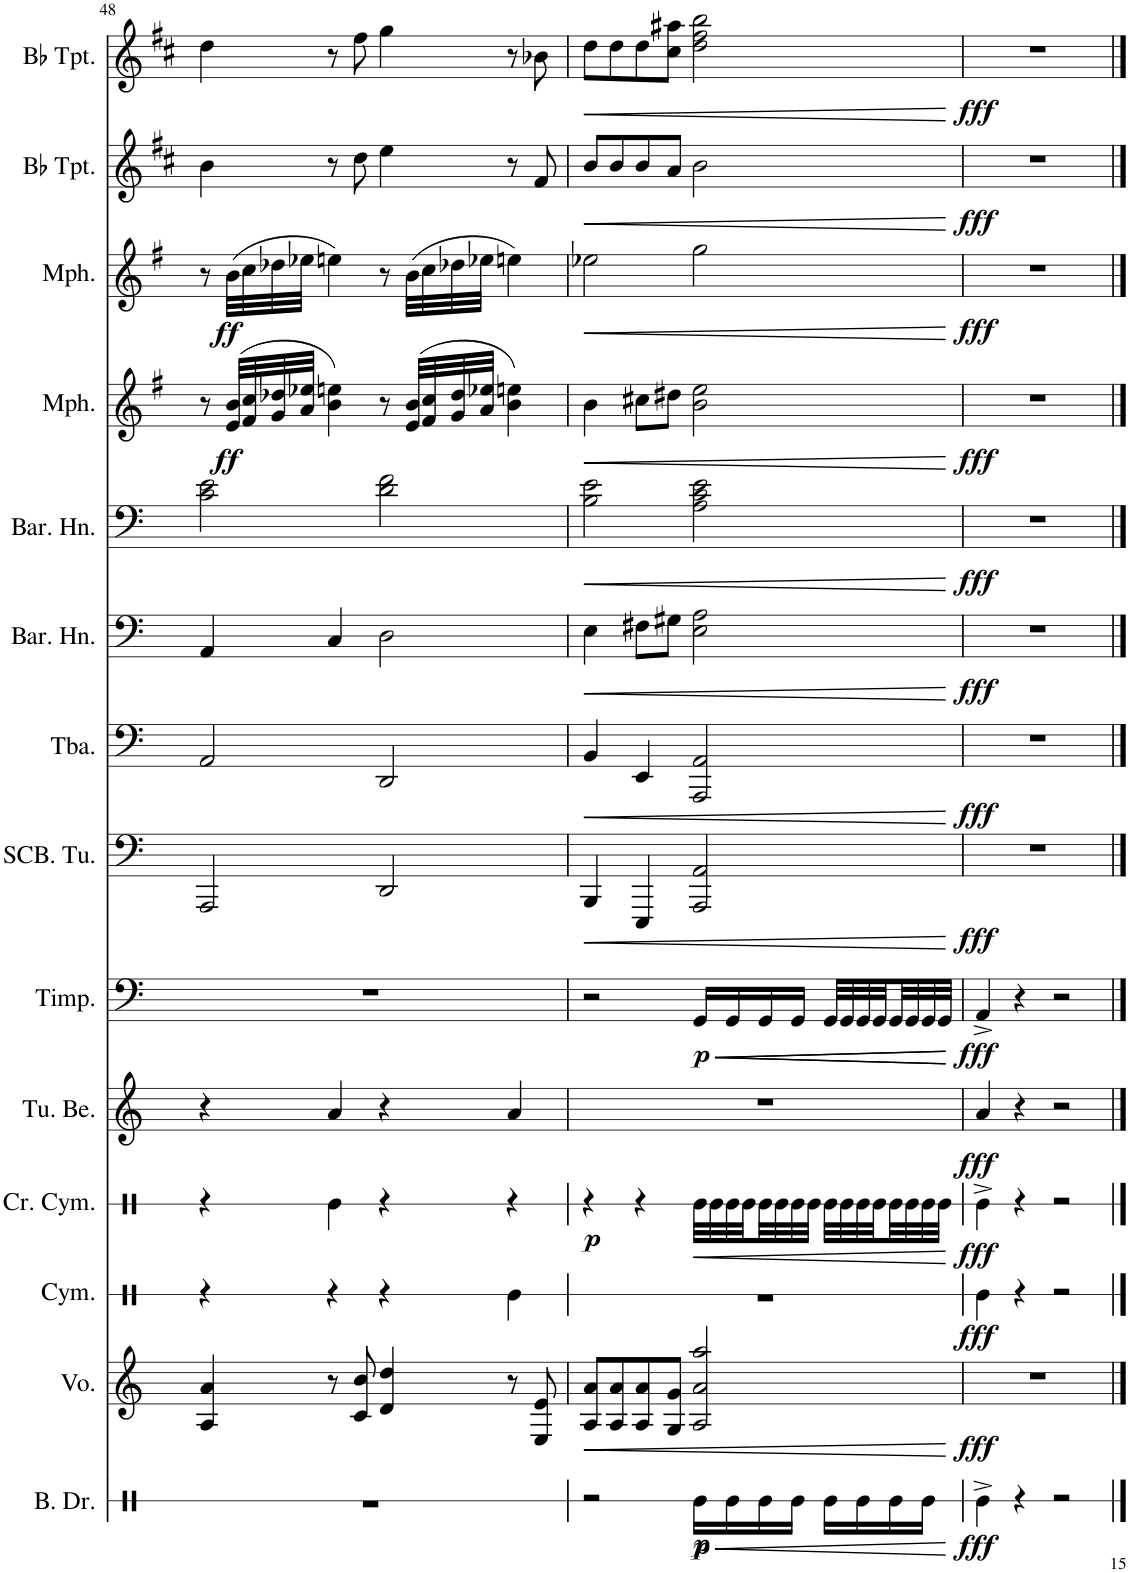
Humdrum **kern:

**kern	**dynam	**kern	**dynam	**kern	**dynam	**kern	**dynam	**kern	**dynam	**kern	**dynam	**kern	**dynam	**kern	**dynam	**kern	**dynam	**kern	**dynam	**kern	**dynam	**kern	**dynam	**kern	**dynam	**kern	**dynam
*part14	*part14	*part13	*part13	*part12	*part12	*part11	*part11	*part10	*part10	*part9	*part9	*part8	*part8	*part7	*part7	*part6	*part6	*part5	*part5	*part4	*part4	*part3	*part3	*part2	*part2	*part1	*part1
*staff14	*staff14	*staff13	*staff13	*staff12	*staff12	*staff11	*staff11	*staff10	*staff10	*staff9	*staff9	*staff8	*staff8	*staff7	*staff7	*staff6	*staff6	*staff5	*staff5	*staff4	*staff4	*staff3	*staff3	*staff2	*staff2	*staff1	*staff1
*I"Bass Drum	*	*I"Voice	*	*I"Cymbal	*	*I"Crash Cymbal	*	*I"Tubular Bells	*	*I"Timpani	*	*I"Sub-Contrabass Tuba	*	*I"Tuba	*	*I"Baritone Horn	*	*I"Baritone Horn	*	*I"Mellophone	*	*I"Mellophone	*	*I"Bb Trumpet	*	*I"Bb Trumpet	*
*I'B. Dr.	*	*I'Vo.	*	*I'Cym.	*	*I'Cr. Cym.	*	*I'Tu. Be.	*	*I'Timp.	*	*I'SCB. Tu.	*	*I'Tba.	*	*I'Bar. Hn.	*	*I'Bar. Hn.	*	*I'Mph.	*	*I'Mph.	*	*I'Bb Tpt.	*	*I'Bb Tpt.	*
!!LO:PB:g=z
*clefX	*	*clefG2	*	*clefX	*	*clefX	*	*clefG2	*	*clefF4	*	*clefF4	*	*clefF4	*	*clefF4	*	*clefF4	*	*clefG2	*	*clefG2	*	*clefG2	*	*clefG2	*
*	*	*	*	*	*	*	*	*	*	*	*	*	*	*	*	*Trd4c7	*	*Trd4c7	*	*Trd4c7	*	*Trd4c7	*	*Trd1c2	*	*Trd1c2	*
*k[]	*	*k[]	*	*k[]	*	*k[]	*	*k[]	*	*k[]	*	*k[]	*	*k[]	*	*k[]	*	*k[]	*	*k[f#]	*	*k[f#]	*	*k[f#c#]	*	*k[f#c#]	*
*M4/4	*	*M4/4	*	*M4/4	*	*M4/4	*	*M4/4	*	*M4/4	*	*M4/4	*	*M4/4	*	*M4/4	*	*M4/4	*	*M4/4	*	*M4/4	*	*M4/4	*	*M4/4	*
=48	=48	=48	=48	=48	=48	=48	=48	=48	=48	=48	=48	=48	=48	=48	=48	=48	=48	=48	=48	=48	=48	=48	=48	=48	=48	=48	=48
1r	.	4A/ 4a/	.	4r	.	4r	.	4r	.	1r	.	2AAA/	.	2AA/	.	4AA/	.	2c\ 2e\	.	8r	.	8r	.	4b\	.	4dd\	.
!	!	!	!	!	!	!	!	!	!	!	!	!	!	!	!	!	!	!	!	!	!LO:DY:b	!	!LO:DY:b	!	!	!	!
.	.	.	.	.	.	.	.	.	.	.	.	.	.	.	.	.	.	.	.	(32e/ 32b/LLL	ff	(32b\LLL	ff	.	.	.	.
.	.	.	.	.	.	.	.	.	.	.	.	.	.	.	.	.	.	.	.	32f#/ 32cc/	.	32cc\	.	.	.	.	.
.	.	.	.	.	.	.	.	.	.	.	.	.	.	.	.	.	.	.	.	32g/ 32dd-X/	.	32dd-X\	.	.	.	.	.
.	.	.	.	.	.	.	.	.	.	.	.	.	.	.	.	.	.	.	.	32a/ 32ee-X/JJJ	.	32ee-X\JJJ	.	.	.	.	.
.	.	8r	.	4r	.	4Re\	.	4a/	.	.	.	.	.	.	.	4C/	.	.	.	4b\ 4een\)	.	4een\)	.	8r	.	8r	.
.	.	8c/ 8cc/	.	.	.	.	.	.	.	.	.	.	.	.	.	.	.	.	.	.	.	.	.	8dd\	.	8ff#\	.
.	.	4d/ 4dd/	.	4r	.	4r	.	4r	.	.	.	2DD/	.	2DD/	.	2D\	.	2d\ 2f\	.	8r	.	8r	.	4ee\	.	4gg\	.
.	.	.	.	.	.	.	.	.	.	.	.	.	.	.	.	.	.	.	.	(32e/ 32b/LLL	.	(32b\LLL	.	.	.	.	.
.	.	.	.	.	.	.	.	.	.	.	.	.	.	.	.	.	.	.	.	32f#/ 32cc/	.	32cc\	.	.	.	.	.
.	.	.	.	.	.	.	.	.	.	.	.	.	.	.	.	.	.	.	.	32g/ 32dd-/	.	32dd-X\	.	.	.	.	.
.	.	.	.	.	.	.	.	.	.	.	.	.	.	.	.	.	.	.	.	32a/ 32ee-X/JJJ	.	32ee-X\JJJ	.	.	.	.	.
.	.	8r	.	4Re\	.	4r	.	4a/	.	.	.	.	.	.	.	.	.	.	.	4b\ 4een\)	.	4een\)	.	8r	.	8r	.
.	.	8E/ 8e/	.	.	.	.	.	.	.	.	.	.	.	.	.	.	.	.	.	.	.	.	.	8f#/	.	8b-X\	.
=49	=49	=49	=49	=49	=49	=49	=49	=49	=49	=49	=49	=49	=49	=49	=49	=49	=49	=49	=49	=49	=49	=49	=49	=49	=49	=49	=49
!	!	!	!LO:HP:b	!	!	!	!LO:DY:b	!	!	!	!	!	!LO:HP:b	!	!LO:HP:b	!	!LO:HP:b	!	!LO:HP:b	!	!LO:HP:b	!	!LO:HP:b	!	!LO:HP:b	!	!LO:HP:b
2r	.	8A/ 8a/L	<	1r	.	4r	p	1r	.	2r	.	4BBB/	<	4BB/	<	4E\	<	2B\ 2e\	<	4b\	<	2ee-X\	<	8b/L	<	8dd\L	<
.	.	8A/ 8a/	.	.	.	.	.	.	.	.	.	.	.	.	.	.	.	.	.	.	.	.	.	8b/	.	8dd\	.
.	.	8A/ 8a/	.	.	.	4r	.	.	.	.	.	4EEE/	.	4EE/	.	8F#X\L	.	.	.	8cc#X\L	.	.	.	8b/	.	8dd\	.
.	.	8G/ 8g/J	.	.	.	.	.	.	.	.	.	.	.	.	.	8G#X\J	.	.	.	8dd#X\J	.	.	.	8a/J	.	8cc#\ 8aa#X\J	.
!	!LO:HP:b	!	!	!	!	!	!LO:HP:b	!	!	!	!LO:HP:b	!	!	!	!	!	!	!	!	!	!	!	!	!	!	!	!
!	!LO:DY:n=1:b	!	!	!	!	!	!	!	!	!	!	!	!	!	!	!	!	!	!	!	!	!	!	!	!	!	!
!	!LO:DY:n=2:b	!	!	!	!	!	!	!	!	!	!LO:DY:n=1:b	!	!	!	!	!	!	!	!	!	!	!	!	!	!	!	!
16Re\LL	< p p	2A/ 2a/ 2aa/	.	.	.	32Re\LLL	<	.	.	16GG/LL	< p	2AAA/ 2AA/	.	2AAA/ 2AA/	.	2E\ 2A\	.	2A\ 2c\ 2e\	.	2b\ 2ee\	.	2gg\	.	2b\	.	2dd\ 2ff#\ 2bb\	.
.	.	.	.	.	.	32Re\	.	.	.	.	.	.	.	.	.	.	.	.	.	.	.	.	.	.	.	.	.
!	!	!	!	!	!	!	!	!	!	!	!LO:HP:b	!	!	!	!	!	!	!	!	!	!	!	!	!	!	!	!
16Re\	.	.	.	.	.	32Re\	.	.	.	16GG/	<	.	.	.	.	.	.	.	.	.	.	.	.	.	.	.	.
.	.	.	.	.	.	32Re\	.	.	.	.	.	.	.	.	.	.	.	.	.	.	.	.	.	.	.	.	.
16Re\	.	.	.	.	.	32Re\	.	.	.	16GG/	.	.	.	.	.	.	.	.	.	.	.	.	.	.	.	.	.
.	.	.	.	.	.	32Re\	.	.	.	.	.	.	.	.	.	.	.	.	.	.	.	.	.	.	.	.	.
16Re\JJ	.	.	.	.	.	32Re\	.	.	.	16GG/JJ	.	.	.	.	.	.	.	.	.	.	.	.	.	.	.	.	.
.	.	.	.	.	.	32Re\JJJ	.	.	.	.	.	.	.	.	.	.	.	.	.	.	.	.	.	.	.	.	.
16Re\LL	.	.	.	.	.	32Re\LLL	.	.	.	32GG/LLL	.	.	.	.	.	.	.	.	.	.	.	.	.	.	.	.	.
.	.	.	.	.	.	32Re\	.	.	.	32GG/	.	.	.	.	.	.	.	.	.	.	.	.	.	.	.	.	.
16Re\	.	.	.	.	.	32Re\	.	.	.	32GG/	.	.	.	.	.	.	.	.	.	.	.	.	.	.	.	.	.
.	.	.	.	.	.	32Re\	.	.	.	32GG/	.	.	.	.	.	.	.	.	.	.	.	.	.	.	.	.	.
16Re\	.	.	.	.	.	32Re\	.	.	.	32GG/	.	.	.	.	.	.	.	.	.	.	.	.	.	.	.	.	.
.	.	.	.	.	.	32Re\	.	.	.	32GG/	.	.	.	.	.	.	.	.	.	.	.	.	.	.	.	.	.
16Re\JJ	.	.	.	.	.	32Re\	.	.	.	32GG/	.	.	.	.	.	.	.	.	.	.	.	.	.	.	.	.	.
.	.	.	.	.	.	32Re\JJJ	.	.	.	32GG/JJJ	.	.	.	.	.	.	.	.	.	.	.	.	.	.	.	.	.
.	[	.	[	.	.	.	[	.	.	.	[ [	.	[	.	[	.	[	.	[	.	[	.	[	.	[	.	[
=50	=50	=50	=50	=50	=50	=50	=50	=50	=50	=50	=50	=50	=50	=50	=50	=50	=50	=50	=50	=50	=50	=50	=50	=50	=50	=50	=50
!	!LO:DY:b	!	!LO:DY:b	!	!LO:DY:b	!	!LO:DY:b	!	!LO:DY:b	!	!LO:DY:b	!	!LO:DY:b	!	!LO:DY:b	!	!LO:DY:b	!	!LO:DY:b	!	!LO:DY:b	!	!LO:DY:b	!	!LO:DY:b	!	!LO:DY:b
4Re^\	fff	1r	fff	4Re\	fff	4Re^\	fff	4a/	fff	4AA^/	fff	1r	fff	1r	fff	1r	fff	1r	fff	1r	fff	1r	fff	1r	fff	1r	fff
4r	.	.	.	4r	.	4r	.	4r	.	4r	.	.	.	.	.	.	.	.	.	.	.	.	.	.	.	.	.
2r	.	.	.	2r	.	2r	.	2r	.	2r	.	.	.	.	.	.	.	.	.	.	.	.	.	.	.	.	.
==	==	==	==	==	==	==	==	==	==	==	==	==	==	==	==	==	==	==	==	==	==	==	==	==	==	==	==
*-	*-	*-	*-	*-	*-	*-	*-	*-	*-	*-	*-	*-	*-	*-	*-	*-	*-	*-	*-	*-	*-	*-	*-	*-	*-	*-	*-
